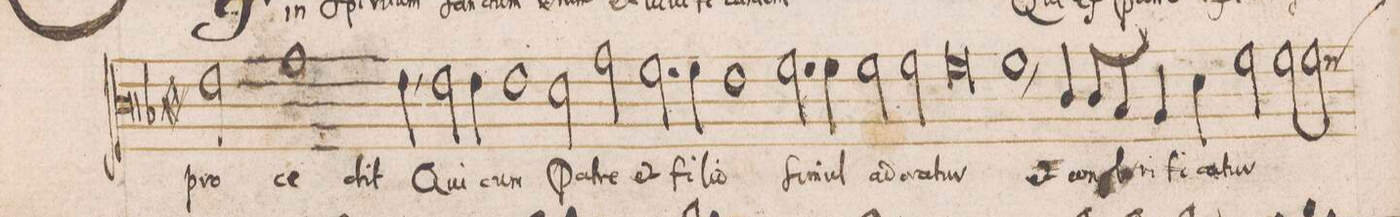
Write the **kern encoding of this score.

**kern	**text
*I"DISCANTVS	*
*clefC3	*
*k[b-]	*
*met(C|)	*
*M2/1	*
2e#\	pro-
1g	-ce-
=144-	=144-
4eny,\	-dit
2e\	Qui
4e\	cum
1e	Pa-
=145-	=145-
2d\	-tre
2g\	et
2.f\	fi-
4f\	-li-
=146-	=146-
1e	-o
2.f\	Si-
4f\	-mul
=147-	=147-
2f\	a-
2f\	-do-
0f	-ra-
=148-	=148-
1f,	-tur
=149-	=149-
4c/	et
8c/L	con-
8B-/J	-glo-
4A/	-ri-
4d\	-fi-
2f\	-ca-
[<2f\	-tur
=150-	=150-
*custos:f	*
2f\]	.
*-	*-
